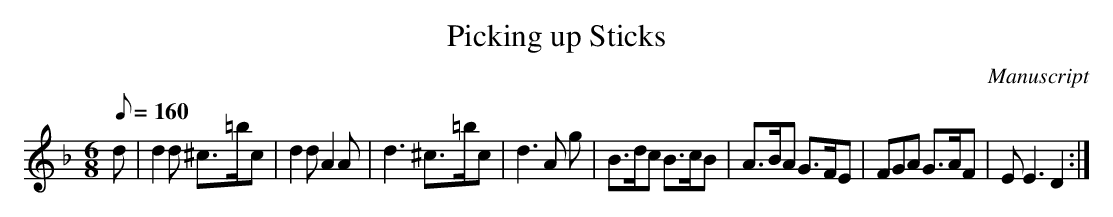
X:1
T: Picking up Sticks
M:6/8
L:1/8
Q:160
O:Manuscript
K:F
d|d2 d ^c>=bc|d2 d A2 A|d3 ^c>=bc|d3 A g|B>dc B>cB|A>BA G>FE|FGA G>AF|EE3 D2:|
